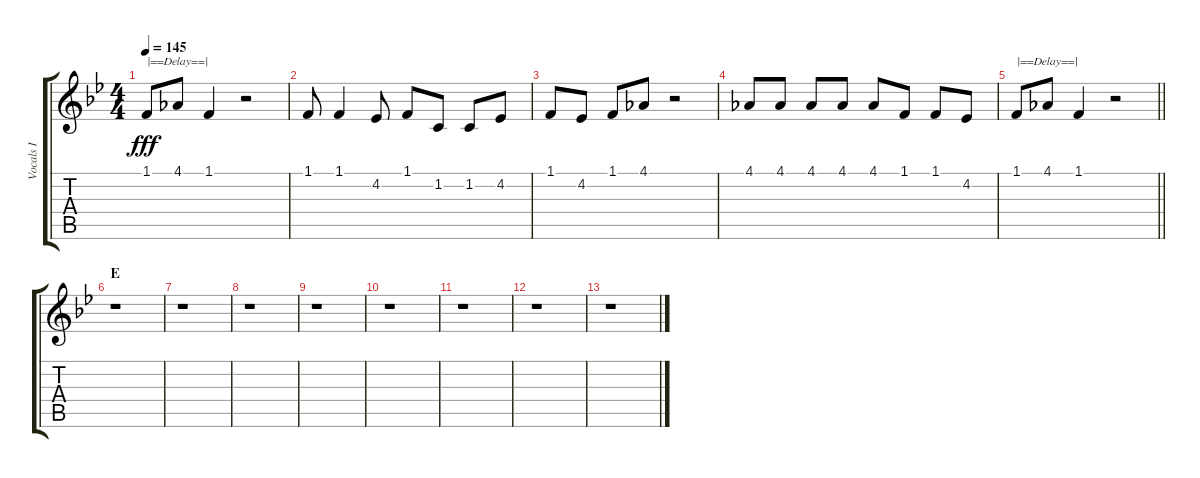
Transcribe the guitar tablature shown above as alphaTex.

\track ("Vocals I" "Vocals I") {instrument voiceoohs}
\staff {score tabs}
\tuning (E4 B3 G3 D3 A2 E2) {hide}
\ts (4 4)
\tempo 145
\clef g2
\ks bb
1.1.8{txt "|==Delay==|" dy fff} 4.1.8 1.1.4 r.2 |
1.1.8 1.1.4 4.2.8 1.1.8 1.2.8 1.2.8 4.2.8 |
1.1.8 4.2.8 1.1.8 4.1.8 r.2 |
4.1.8 4.1.8 4.1.8 4.1.8 4.1.8 1.1.8 1.1.8 4.2.8 |
\barLineRight lightlight
1.1.8{txt "|==Delay==|"} 4.1.8 1.1.4 r.2 |
\section ("" "E")
r.1 |
r.1 |
r.1 |
r.1 |
r.1 |
r.1 |
r.1 |
r.1
